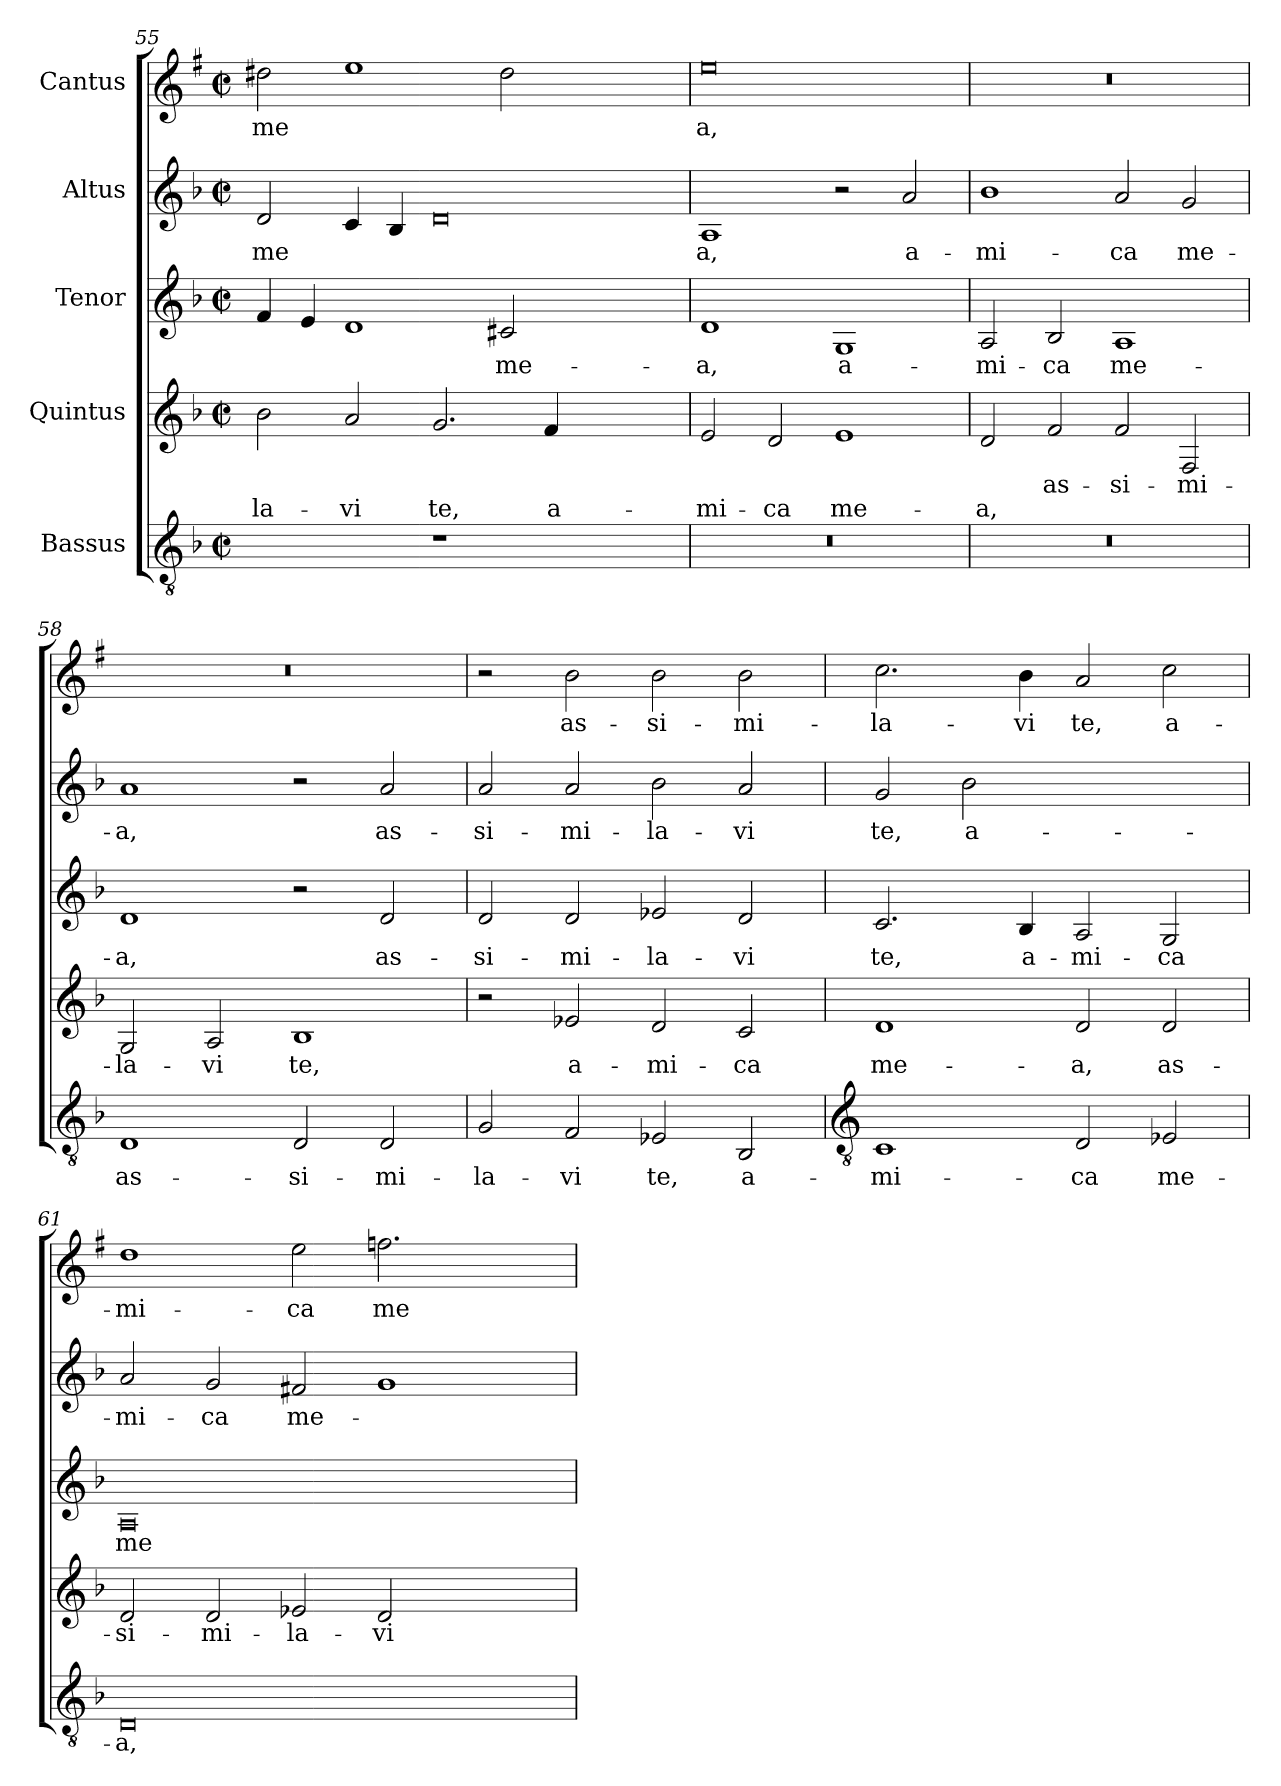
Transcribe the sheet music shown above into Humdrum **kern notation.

**kern	**text	**kern	**text	**text	**kern	**text	**kern	**text	**kern	**text
*part5	*part5	*part4	*part4	*part4	*part3	*part3	*part2	*part2	*part1	*part1
*staff5	*staff5	*staff4	*staff4	*staff4	*staff3	*staff3	*staff2	*staff2	*staff1	*staff1
*I"Bassus	*	*I"Quintus	*	*	*I"Tenor	*	*I"Altus	*	*I"Cantus	*
*clefGv2	*	*clefG2	*	*	*clefG2	*	*clefG2	*	*clefG2	*
*	*	*	*	*	*	*	*	*	*ITrd1c2	*
*k[b-]	*	*k[b-]	*	*	*k[b-]	*	*k[b-]	*	*k[b-]	*
*F:	*	*F:	*	*	*F:	*	*F:	*	*F:	*
*M4/2	*	*M4/2	*	*	*M4/2	*	*M4/2	*	*M4/2	*
*met(c|)	*	*met(c|)	*	*	*met(c|)	*	*met(c|)	*	*met(c|)	*
=55	=55	=55	=55	=55	=55	=55	=55	=55	=55	=55
!	!	!	!	!LO:LY:b	!	!	!	!LO:LY:b	!	!LO:LY:b
2.Dyy_	.	2b-	.	-la-	4f	.	2d	me	2cc#X	me
.	.	.	.	.	4e	.	.	.	.	.
!	!	!	!	!LO:LY:b	!	!	!	!	!	!
.	.	2a	.	-vi	1d	.	4c	.	1dd	.
4Dyy]	.	.	.	.	.	.	4B-	.	.	.
!	!	!	!	!LO:LY:b	!	!	!	!	!	!
1r	.	2.g	.	te,	.	.	0d	.	.	.
!	!	!	!	!	!	!LO:LY:b	!	!	!	!
.	.	.	.	.	2c#X	me-	.	.	2cc#	.
!	!	!	!	!LO:LY:b	!	!	!	!	!	!
.	.	4f	.	a-	.	.	.	.	.	.
1ryy	.	1ryy	.	.	1ryy	.	.	.	1ryy	.
=56	=56	=56	=56	=56	=56	=56	=56	=56	=56	=56
!	!	!	!	!LO:LY:b	!	!LO:LY:b	!	!LO:LY:b	!	!LO:LY:b
0r	.	2e	.	-mi-	1d	-a,	1A	a,	0dd	a,
!	!	!	!	!LO:LY:b	!	!	!	!	!	!
.	.	2d	.	-ca	.	.	.	.	.	.
!	!	!	!	!LO:LY:b	!	!LO:LY:b	!	!	!	!
.	.	1e	.	me-	1G	a-	2r	.	.	.
!	!	!	!	!	!	!	!	!LO:LY:b	!	!
.	.	.	.	.	.	.	2a	a-	.	.
=57	=57	=57	=57	=57	=57	=57	=57	=57	=57	=57
!	!	!	!	!LO:LY:b	!	!LO:LY:b	!	!LO:LY:b	!	!
0r	.	2d	.	-a,	2A	-mi-	1b-	-mi-	0r	.
!	!	!	!LO:LY:b	!	!	!LO:LY:b	!	!	!	!
.	.	2f	as-	.	2B-	-ca	.	.	.	.
!	!	!	!LO:LY:b	!	!	!LO:LY:b	!	!LO:LY:b	!	!
.	.	2f	-si-	.	1A	me-	2a	-ca	.	.
!	!	!	!LO:LY:b	!	!	!	!	!LO:LY:b	!	!
.	.	2F	-mi-	.	.	.	2g	me-	.	.
!!LO:LB:g=z
=58	=58	=58	=58	=58	=58	=58	=58	=58	=58	=58
!	!LO:LY:b	!	!LO:LY:b	!	!	!LO:LY:b	!	!LO:LY:b	!	!
1D	as-	2G	-la-	.	1d	-a,	1a	-a,	0r	.
!	!	!	!LO:LY:b	!	!	!	!	!	!	!
.	.	2A	-vi	.	.	.	.	.	.	.
!	!LO:LY:b	!	!LO:LY:b	!	!	!	!	!	!	!
2D	-si-	1B-	te,	.	2r	.	2r	.	.	.
!	!LO:LY:b	!	!	!	!	!LO:LY:b	!	!LO:LY:b	!	!
2D	-mi-	.	.	.	2d	as-	2a	as-	.	.
!!LO:LB:g=z
=59	=59	=59	=59	=59	=59	=59	=59	=59	=59	=59
!	!LO:LY:b	!	!	!	!	!LO:LY:b	!	!LO:LY:b	!	!
2G	-la-	2r	.	.	2d	-si-	2a	-si-	2r	.
!	!LO:LY:b	!	!LO:LY:b	!	!	!LO:LY:b	!	!LO:LY:b	!	!LO:LY:b
2F	-vi	2e-	a-	.	2d	-mi-	2a	-mi-	2a	as-
!	!LO:LY:b	!	!LO:LY:b	!	!	!LO:LY:b	!	!LO:LY:b	!	!LO:LY:b
2E-X	te,	2d	-mi-	.	2e-X	-la-	2b-	-la-	2a	-si-
!	!LO:LY:b	!	!LO:LY:b	!	!	!LO:LY:b	!	!LO:LY:b	!	!LO:LY:b
2BB-	a-	2c	-ca	.	2d	-vi	2a	-vi	2a	-mi-
!!LO:LB:g=z
=60	=60	=60	=60	=60	=60	=60	=60	=60	=60	=60
*clefGv2	*	*	*	*	*	*	*	*	*	*
!	!LO:LY:b	!	!LO:LY:b	!	!	!LO:LY:b	!	!LO:LY:b	!	!LO:LY:b
1C	-mi-	1d	me-	.	2.c	te,	2g	te,	2.b-	-la-
!	!	!	!	!	!	!	!	!LO:LY:b	!	!
.	.	.	.	.	.	.	2b-	a-	.	.
!	!	!	!	!	!	!LO:LY:b	!	!	!	!LO:LY:b
.	.	.	.	.	4B-	a-	.	.	4a	-vi
!	!LO:LY:b	!	!LO:LY:b	!	!	!LO:LY:b	!	!	!	!LO:LY:b
2D	-ca	2d	-a,	.	2A	-mi-	1ryy	.	2g	te,
!	!LO:LY:b	!	!LO:LY:b	!	!	!LO:LY:b	!	!	!	!LO:LY:b
2E-	me-	2d	as-	.	2G	-ca	.	.	2b-	a-
!!LO:LB:g=z
=61	=61	=61	=61	=61	=61	=61	=61	=61	=61	=61
!	!LO:LY:b	!	!LO:LY:b	!	!	!LO:LY:b	!	!LO:LY:b	!	!LO:LY:b
0D	-a,	2d	-si-	.	0A	me-	2a	-mi-	1cc	-mi-
!	!	!	!LO:LY:b	!	!	!	!	!LO:LY:b	!	!
.	.	2d	-mi-	.	.	.	2g	-ca	.	.
!	!	!	!LO:LY:b	!	!	!	!	!LO:LY:b	!	!LO:LY:b
.	.	2e-	-la-	.	.	.	2f#X	me-	2dd	-ca
!	!	!	!LO:LY:b	!	!	!	!	!	!	!LO:LY:b
.	.	2d	-vi	.	.	.	1g	.	2.ee-	me-
2ryy	.	2ryy	.	.	2ryy	.	.	.	.	.
.	.	.	.	.	.	.	.	.	4ryy	.
=	=	=	=	=	=	=	=	=	=	=
*-	*-	*-	*-	*-	*-	*-	*-	*-	*-	*-
